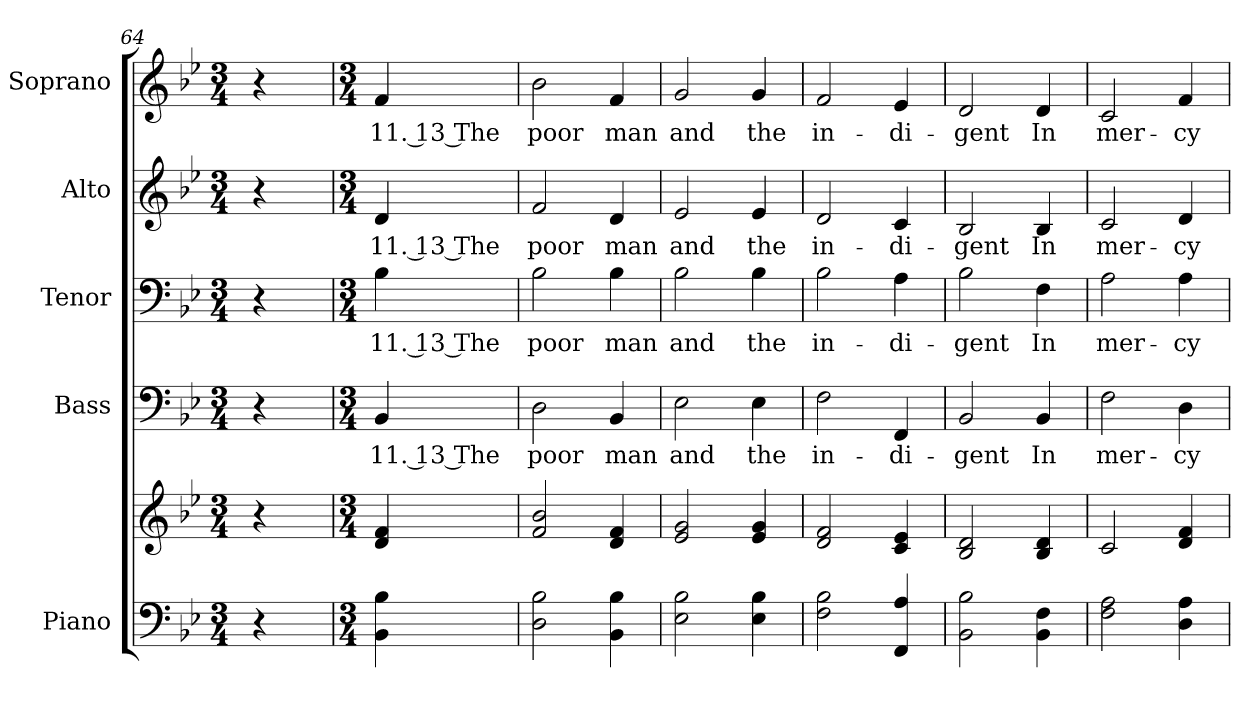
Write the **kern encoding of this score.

**kern	**kern	**kern	**text	**kern	**text	**kern	**text	**kern	**text
*part5	*part5	*part4	*part4	*part3	*part3	*part2	*part2	*part1	*part1
*staff6	*staff5	*staff4	*staff4	*staff3	*staff3	*staff2	*staff2	*staff1	*staff1
*I"Piano	*	*I"Bass	*	*I"Tenor	*	*I"Alto	*	*I"Soprano	*
*I'Pno.	*	*I'B.	*	*I'T.	*	*I'A.	*	*I'S.	*
*clefF4	*clefG2	*clefF4	*	*clefF4	*	*clefG2	*	*clefG2	*
*k[b-e-]	*k[b-e-]	*k[b-e-]	*	*k[b-e-]	*	*k[b-e-]	*	*k[b-e-]	*
*B-:	*B-:	*B-:	*	*B-:	*	*B-:	*	*B-:	*
*M3/4	*M3/4	*M3/4	*	*M3/4	*	*M3/4	*	*M3/4	*
=64	=64	=64	=64	=64	=64	=64	=64	=64	=64
4r	4r	4r	.	4r	.	4r	.	4r	.
=65	=65	=65	=65	=65	=65	=65	=65	=65	=65
*M3/4	*M3/4	*M3/4	*	*M3/4	*	*M3/4	*	*M3/4	*
!	!	!	!LO:LY:b:color=#000000	!	!	!	!	!	!
!	!	!	!	!	!LO:LY:b:color=#000000	!	!	!	!
!	!	!	!	!	!	!	!LO:LY:b:color=#000000	!	!
!	!	!	!	!	!	!	!	!	!LO:LY:b:color=#000000
4BB-i\ 4B-i	4di/ 4fi	4BB-i/	11. 13 The	4B-i\	11. 13 The	4di/	11. 13 The	4fi/	11. 13 The
=66	=66	=66	=66	=66	=66	=66	=66	=66	=66
!	!	!	!LO:LY:b:color=#000000	!	!	!	!	!	!
!	!	!	!	!	!LO:LY:b:color=#000000	!	!	!	!
!	!	!	!	!	!	!	!LO:LY:b:color=#000000	!	!
!	!	!	!	!	!	!	!	!	!LO:LY:b:color=#000000
2Di\ 2B-i	2fi/ 2b-i	2Di\	poor	2B-i\	poor	2fi/	poor	2b-i\	poor
!	!	!	!LO:LY:b:color=#000000	!	!	!	!	!	!
!	!	!	!	!	!LO:LY:b:color=#000000	!	!	!	!
!	!	!	!	!	!	!	!LO:LY:b:color=#000000	!	!
!	!	!	!	!	!	!	!	!	!LO:LY:b:color=#000000
4BB-i\ 4B-i	4di/ 4fi	4BB-i/	man	4B-i\	man	4di/	man	4fi/	man
=67	=67	=67	=67	=67	=67	=67	=67	=67	=67
!	!	!	!LO:LY:b:color=#000000	!	!	!	!	!	!
!	!	!	!	!	!LO:LY:b:color=#000000	!	!	!	!
!	!	!	!	!	!	!	!LO:LY:b:color=#000000	!	!
!	!	!	!	!	!	!	!	!	!LO:LY:b:color=#000000
2E-i\ 2B-i	2e-i/ 2gi	2E-i\	and	2B-i\	and	2e-i/	and	2gi/	and
!	!	!	!LO:LY:b:color=#000000	!	!	!	!	!	!
!	!	!	!	!	!LO:LY:b:color=#000000	!	!	!	!
!	!	!	!	!	!	!	!LO:LY:b:color=#000000	!	!
!	!	!	!	!	!	!	!	!	!LO:LY:b:color=#000000
4E-i\ 4B-i	4e-i/ 4gi	4E-i\	the	4B-i\	the	4e-i/	the	4gi/	the
!!LO:PB:g=z
=68	=68	=68	=68	=68	=68	=68	=68	=68	=68
!	!	!	!LO:LY:b:color=#000000	!	!	!	!	!	!
!	!	!	!	!	!LO:LY:b:color=#000000	!	!	!	!
!	!	!	!	!	!	!	!LO:LY:b:color=#000000	!	!
!	!	!	!	!	!	!	!	!	!LO:LY:b:color=#000000
2Fi\ 2B-i	2di/ 2fi	2Fi\	in-	2B-i\	in-	2di/	in-	2fi/	in-
!	!	!	!LO:LY:b:color=#000000	!	!	!	!	!	!
!	!	!	!	!	!LO:LY:b:color=#000000	!	!	!	!
!	!	!	!	!	!	!	!LO:LY:b:color=#000000	!	!
!	!	!	!	!	!	!	!	!	!LO:LY:b:color=#000000
4FFi/ 4Ai	4ci/ 4e-i	4FFi/	-di-	4Ai\	-di-	4ci/	-di-	4e-i/	-di-
=69	=69	=69	=69	=69	=69	=69	=69	=69	=69
!	!	!	!LO:LY:b:color=#000000	!	!	!	!	!	!
!	!	!	!	!	!LO:LY:b:color=#000000	!	!	!	!
!	!	!	!	!	!	!	!LO:LY:b:color=#000000	!	!
!	!	!	!	!	!	!	!	!	!LO:LY:b:color=#000000
2BB-i\ 2B-i	2B-i/ 2di	2BB-i/	-gent	2B-i\	-gent	2B-i/	-gent	2di/	-gent
!	!	!	!LO:LY:b:color=#000000	!	!	!	!	!	!
!	!	!	!	!	!LO:LY:b:color=#000000	!	!	!	!
!	!	!	!	!	!	!	!LO:LY:b:color=#000000	!	!
!	!	!	!	!	!	!	!	!	!LO:LY:b:color=#000000
4BB-i\ 4Fi	4B-i/ 4di	4BB-i/	In	4Fi\	In	4B-i/	In	4di/	In
=70	=70	=70	=70	=70	=70	=70	=70	=70	=70
!	!	!	!LO:LY:b:color=#000000	!	!	!	!	!	!
!	!	!	!	!	!LO:LY:b:color=#000000	!	!	!	!
!	!	!	!	!	!	!	!LO:LY:b:color=#000000	!	!
!	!	!	!	!	!	!	!	!	!LO:LY:b:color=#000000
2Fi\ 2Ai	2ci/	2Fi\	mer-	2Ai\	mer-	2ci/	mer-	2ci/	mer-
!	!	!	!LO:LY:b:color=#000000	!	!	!	!	!	!
!	!	!	!	!	!LO:LY:b:color=#000000	!	!	!	!
!	!	!	!	!	!	!	!LO:LY:b:color=#000000	!	!
!	!	!	!	!	!	!	!	!	!LO:LY:b:color=#000000
4Di\ 4Ai	4di/ 4fi	4Di\	-cy	4Ai\	-cy	4di/	-cy	4fi/	-cy
=	=	=	=	=	=	=	=	=	=
*-	*-	*-	*-	*-	*-	*-	*-	*-	*-
